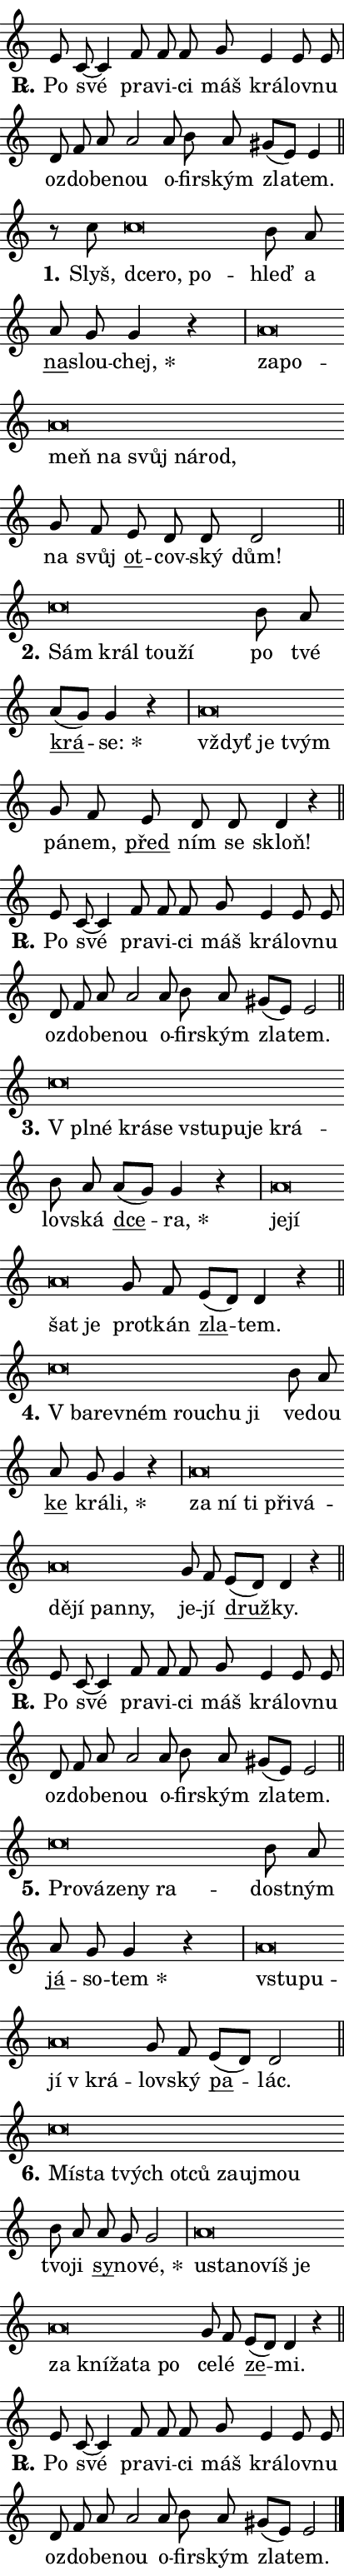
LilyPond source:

\version "2.22.1"
\header { tagline = "" }
\paper {
  indent = 0\cm
  top-margin = 0\cm
  right-margin = 0\cm
  bottom-margin = 0\cm
  left-margin = 0\cm
  paper-width = 7\cm
  page-breaking = #ly:one-page-breaking
  system-system-spacing.basic-distance = #11
  score-system-spacing.basic-distance = #11
  ragged-last = ##f
}


%% Author: Thomas Morley
%% https://lists.gnu.org/archive/html/lilypond-user/2020-05/msg00002.html
#(define (line-position grob)
"Returns position of @var[grob} in current system:
   @code{'start}, if at first time-step
   @code{'end}, if at last time-step
   @code{'middle} otherwise
"
  (let* ((col (ly:item-get-column grob))
         (ln (ly:grob-object col 'left-neighbor))
         (rn (ly:grob-object col 'right-neighbor))
         (col-to-check-left (if (ly:grob? ln) ln col))
         (col-to-check-right (if (ly:grob? rn) rn col))
         (break-dir-left
           (and
             (ly:grob-property col-to-check-left 'non-musical #f)
             (ly:item-break-dir col-to-check-left)))
         (break-dir-right
           (and
             (ly:grob-property col-to-check-right 'non-musical #f)
             (ly:item-break-dir col-to-check-right))))
        (cond ((eqv? 1 break-dir-left) 'start)
              ((eqv? -1 break-dir-right) 'end)
              (else 'middle))))

#(define (tranparent-at-line-position vctor)
  (lambda (grob)
  "Relying on @code{line-position} select the relevant enry from @var{vctor}.
Used to determine transparency,"
    (case (line-position grob)
      ((end) (not (vector-ref vctor 0)))
      ((middle) (not (vector-ref vctor 1)))
      ((start) (not (vector-ref vctor 2))))))

noteHeadBreakVisibility =
#(define-music-function (break-visibility)(vector?)
"Makes @code{NoteHead}s transparent relying on @var{break-visibility}"
#{
  \override NoteHead.transparent =
    #(tranparent-at-line-position break-visibility)
#})

#(define delete-ledgers-for-transparent-note-heads
  (lambda (grob)
    "Reads whether a @code{NoteHead} is transparent.
If so this @code{NoteHead} is removed from @code{'note-heads} from
@var{grob}, which is supposed to be @code{LedgerLineSpanner}.
As a result ledgers are not printed for this @code{NoteHead}"
    (let* ((nhds-array (ly:grob-object grob 'note-heads))
           (nhds-list
             (if (ly:grob-array? nhds-array)
                 (ly:grob-array->list nhds-array)
                 '()))
           ;; Relies on the transparent-property being done before
           ;; Staff.LedgerLineSpanner.after-line-breaking is executed.
           ;; This is fragile ...
           (to-keep
             (remove
               (lambda (nhd)
                 (ly:grob-property nhd 'transparent #f))
               nhds-list)))
      ;; TODO find a better method to iterate over grob-arrays, similiar
      ;; to filter/remove etc for lists
      ;; For now rebuilt from scratch
      (set! (ly:grob-object grob 'note-heads)  '())
      (for-each
        (lambda (nhd)
          (ly:pointer-group-interface::add-grob grob 'note-heads nhd))
        to-keep))))

hideNotes = {
  \noteHeadBreakVisibility #begin-of-line-visible
}
unHideNotes = {
  \noteHeadBreakVisibility #all-visible
}

% work-around for resetting accidentals
% https://lilypond.org/doc/v2.23/Documentation/notation/displaying-rhythms#unmetered-music
cadenzaMeasure = {
  \cadenzaOff
  \partial 1024 s1024
  \cadenzaOn
}

#(define-markup-command (accent layout props text) (markup?)
  "Underline accented syllable"
  (interpret-markup layout props
    #{\markup \override #'(offset . 4.3) \underline { #text }#}))

responsum = \markup \concat {
  "R" \hspace #-1.05 \path #0.1 #'((moveto 0 0.07) (lineto 0.9 0.8)) \hspace #0.05 "."
}

\layout {
    \context {
        \Staff
        \remove "Time_signature_engraver"
        \override LedgerLineSpanner.after-line-breaking = #delete-ledgers-for-transparent-note-heads
    }
    \context {
        \Voice {
            \override NoteHead.output-attributes = #'((class . "notehead"))
            \override Hairpin.height = #0.55
        }
    }
    \context {
        \Lyrics {
            \override StanzaNumber.output-attributes = #'((class . "stanzanumber"))
            \override LyricSpace.minimum-distance = #0.9
            \override LyricText.font-name = #"TeX Gyre Schola"
            \override LyricText.font-size = 1
            \override StanzaNumber.font-name = #"TeX Gyre Schola Bold"
            \override StanzaNumber.font-size = 1
        }
    }
}

% magnetic-lyrics.ily
%
%   written by
%     Jean Abou Samra <jean@abou-samra.fr>
%     Werner Lemberg <wl@gnu.org>
%
%   adapted by
%     Jiri Hon <jiri.hon@gmail.com>
%
% Version 2022-Apr-15

% https://www.mail-archive.com/lilypond-user@gnu.org/msg149350.html

#(define (Left_hyphen_pointer_engraver context)
   "Collect syllable-hyphen-syllable occurrences in lyrics and store
them in properties.  This engraver only looks to the left.  For
example, if the lyrics input is @code{foo -- bar}, it does the
following.

@itemize @bullet
@item
Set the @code{text} property of the @code{LyricHyphen} grob between
@q{foo} and @q{bar} to @code{foo}.

@item
Set the @code{left-hyphen} property of the @code{LyricText} grob with
text @q{foo} to the @code{LyricHyphen} grob between @q{foo} and
@q{bar}.
@end itemize

Use this auxiliary engraver in combination with the
@code{lyric-@/text::@/apply-@/magnetic-@/offset!} hook."
   (let ((hyphen #f)
         (text #f))
     (make-engraver
      (acknowledgers
       ((lyric-syllable-interface engraver grob source-engraver)
        (set! text grob)))
      (end-acknowledgers
       ((lyric-hyphen-interface engraver grob source-engraver)
        ;(when (not (grob::has-interface grob 'lyric-space-interface))
          (set! hyphen grob)));)
      ((stop-translation-timestep engraver)
       (when (and text hyphen)
         (ly:grob-set-object! text 'left-hyphen hyphen))
       (set! text #f)
       (set! hyphen #f)))))

#(define (lyric-text::apply-magnetic-offset! grob)
   "If the space between two syllables is less than the value in
property @code{LyricText@/.details@/.squash-threshold}, move the right
syllable to the left so that it gets concatenated with the left
syllable.

Use this function as a hook for
@code{LyricText@/.after-@/line-@/breaking} if the
@code{Left_@/hyphen_@/pointer_@/engraver} is active."
   (let ((hyphen (ly:grob-object grob 'left-hyphen #f)))
     (when hyphen
       (let ((left-text (ly:spanner-bound hyphen LEFT)))
         (when (grob::has-interface left-text 'lyric-syllable-interface)
           (let* ((common (ly:grob-common-refpoint grob left-text X))
                  (this-x-ext (ly:grob-extent grob common X))
                  (left-x-ext
                   (begin
                     ;; Trigger magnetism for left-text.
                     (ly:grob-property left-text 'after-line-breaking)
                     (ly:grob-extent left-text common X)))
                  ;; `delta` is the gap width between two syllables.
                  (delta (- (interval-start this-x-ext)
                            (interval-end left-x-ext)))
                  (details (ly:grob-property grob 'details))
                  (threshold (assoc-get 'squash-threshold details 0.2)))
             (when (< delta threshold)
               (let* (;; We have to manipulate the input text so that
                      ;; ligatures crossing syllable boundaries are not
                      ;; disabled.  For languages based on the Latin
                      ;; script this is essentially a beautification.
                      ;; However, for non-Western scripts it can be a
                      ;; necessity.
                      (lt (ly:grob-property left-text 'text))
                      (rt (ly:grob-property grob 'text))
                      (is-space (grob::has-interface hyphen 'lyric-space-interface))
                      (space (if is-space " " ""))
                      (space-markup (grob-interpret-markup grob " "))
                      (space-size (interval-length (ly:stencil-extent space-markup X)))
                      (extra-delta (if is-space space-size 0))
                      ;; Append new syllable.
                      (ltrt-space (if (and (string? lt) (string? rt))
                                (string-append lt space rt)
                                (make-concat-markup (list lt space rt))))
                      ;; Right-align `ltrt` to the right side.
                      (ltrt-space-markup (grob-interpret-markup
                               grob
                               (make-translate-markup
                                (cons (interval-length this-x-ext) 0)
                                (make-right-align-markup ltrt-space)))))
                 (begin
                   ;; Don't print `left-text`.
                   (ly:grob-set-property! left-text 'stencil #f)
                   ;; Set text and stencil (which holds all collected
                   ;; syllables so far) and shift it to the left.
                   (ly:grob-set-property! grob 'text ltrt-space)
                   (ly:grob-set-property! grob 'stencil ltrt-space-markup)
                   (ly:grob-translate-axis! grob (- (- delta extra-delta)) X))))))))))


#(define (lyric-hyphen::displace-bounds-first grob)
   ;; Make very sure this callback isn't triggered too early.
   (let ((left (ly:spanner-bound grob LEFT))
         (right (ly:spanner-bound grob RIGHT)))
     (ly:grob-property left 'after-line-breaking)
     (ly:grob-property right 'after-line-breaking)
     (ly:lyric-hyphen::print grob)))

squashThreshold = #0.4

\layout {
  \context {
    \Lyrics
    \consists #Left_hyphen_pointer_engraver
    \override LyricText.after-line-breaking =
      #lyric-text::apply-magnetic-offset!
    \override LyricHyphen.stencil = #lyric-hyphen::displace-bounds-first
    \override LyricText.details.squash-threshold = \squashThreshold
    \override LyricHyphen.minimum-distance = 0
    \override LyricHyphen.minimum-length = \squashThreshold
  }
}

squash = \override LyricText.details.squash-threshold = 9999
unSquash = \override LyricText.details.squash-threshold = \squashThreshold

left = \override LyricText.self-alignment-X = #LEFT
unLeft = \revert LyricText.self-alignment-X

starOffset = #(lambda (grob) 
                (let ((x_offset (ly:self-alignment-interface::aligned-on-x-parent grob)))
                  (if (= x_offset 0) 0 (+ x_offset 1.2))))

star = #(define-music-function (syllable)(string?)
"Append star separator at the end of a syllable"
#{
  \once \override LyricText.X-offset = #starOffset
  \lyricmode { \markup {
    #syllable
    \override #'((font-name . "TeX Gyre Schola Bold")) \hspace #0.2 \lower #0.65 \larger "*"
  } }
#})

starAccent = #(define-music-function (syllable)(string?)
"Append star separator at the end of a syllable and make accent"
#{
  \once \override LyricText.X-offset = #starOffset
  \lyricmode { \markup {
    \accent #syllable
    \override #'((font-name . "TeX Gyre Schola Bold")) \hspace #0.2 \lower #0.65 \larger "*"
  } }
#})

breath = #(define-music-function (syllable)(string?)
"Append breathing indicator at the end of a syllable"
#{
  \lyricmode { \markup { #syllable "+" } }
#})

optionalBreath = #(define-music-function (syllable)(string?)
"Append optional breathing indicator at the end of a syllable"
#{
  \lyricmode { \markup { #syllable "(+)" } }
#})


\score {
    <<
        \new Voice = "melody" { \cadenzaOn \key c \major \relative { e'8 c~ c4 f8 f f g \bar "" e4 e8 e \cadenzaMeasure \bar "|" d f a a2 \bar "" a8 b a gis[( e)] e4 \cadenzaMeasure \bar "||" \break }
\relative { r8 c''8 c\breve*1/16 \hideNotes \breve*1/16 \breve*1/16 \bar "" \unHideNotes b8 a \bar "" a g g4 r \cadenzaMeasure \bar "|" a\breve*1/16 \hideNotes \breve*1/16 \bar "" \breve*1/16 \bar "" \breve*1/16 \bar "" \breve*1/16 \bar "" \breve*1/16 \breve*1/16 \bar "" \unHideNotes g8 f \bar "" e d d d2 \cadenzaMeasure \bar "||" \break }
\relative { c''\breve*1/16 \hideNotes \breve*1/16 \bar "" \breve*1/16 \breve*1/16 \bar "" \unHideNotes b8 a \bar "" a[( g)] g4 r \cadenzaMeasure \bar "|" a\breve*1/16 \hideNotes \breve*1/16 \breve*1/16 \bar "" \unHideNotes g8 f \bar "" e d d d4 r \cadenzaMeasure \bar "||" \break }
\relative { e'8 c~ c4 f8 f f g \bar "" e4 e8 e \cadenzaMeasure \bar "|" d f a a2 \bar "" a8 b a gis[( e)] e2 \cadenzaMeasure \bar "||" \break }
\relative { c''\breve*1/16 \hideNotes \breve*1/16 \bar "" \breve*1/16 \bar "" \breve*1/16 \bar "" \breve*1/16 \bar "" \breve*1/16 \bar "" \breve*1/16 \breve*1/16 \bar "" \unHideNotes b8 a \bar "" a[( g)] g4 r \cadenzaMeasure \bar "|" a\breve*1/16 \hideNotes \breve*1/16 \bar "" \breve*1/16 \breve*1/16 \bar "" \unHideNotes g8 f \bar "" e[( d)] d4 r \cadenzaMeasure \bar "||" \break }
\relative { c''\breve*1/16 \hideNotes \breve*1/16 \bar "" \breve*1/16 \bar "" \breve*1/16 \bar "" \breve*1/16 \breve*1/16 \bar "" \unHideNotes b8 a \bar "" a g g4 r \cadenzaMeasure \bar "|" a\breve*1/16 \hideNotes \breve*1/16 \bar "" \breve*1/16 \bar "" \breve*1/16 \bar "" \breve*1/16 \bar "" \breve*1/16 \bar "" \breve*1/16 \bar "" \breve*1/16 \breve*1/16 \bar "" \unHideNotes g8 f \bar "" e[( d)] d4 r \cadenzaMeasure \bar "||" \break }
\relative { e'8 c~ c4 f8 f f g \bar "" e4 e8 e \cadenzaMeasure \bar "|" d f a a2 \bar "" a8 b a gis[( e)] e2 \cadenzaMeasure \bar "||" \break }
\relative { c''\breve*1/16 \hideNotes \breve*1/16 \bar "" \breve*1/16 \bar "" \breve*1/16 \breve*1/16 \bar "" \unHideNotes b8 a \bar "" a g g4 r \cadenzaMeasure \bar "|" a\breve*1/16 \hideNotes \breve*1/16 \bar "" \breve*1/16 \breve*1/16 \bar "" \unHideNotes g8 f \bar "" e[( d)] d2 \cadenzaMeasure \bar "||" \break }
\relative { c''\breve*1/16 \hideNotes \breve*1/16 \bar "" \breve*1/16 \bar "" \breve*1/16 \bar "" \breve*1/16 \bar "" \breve*1/16 \bar "" \breve*1/16 \breve*1/16 \bar "" \unHideNotes b8 a \bar "" a g g2 \cadenzaMeasure \bar "|" a\breve*1/16 \hideNotes \breve*1/16 \bar "" \breve*1/16 \bar "" \breve*1/16 \bar "" \breve*1/16 \bar "" \breve*1/16 \bar "" \breve*1/16 \bar "" \breve*1/16 \bar "" \breve*1/16 \breve*1/16 \bar "" \unHideNotes g8 f \bar "" e[( d)] d4 r \cadenzaMeasure \bar "||" \break }
\relative { e'8 c~ c4 f8 f f g \bar "" e4 e8 e \cadenzaMeasure \bar "|" d f a a2 \bar "" a8 b a gis[( e)] e2 \cadenzaMeasure \bar "||" \break } \bar "|." }
        \new Lyrics \lyricsto "melody" { \lyricmode { \set stanza = \responsum
Po své pra -- vi -- ci máš krá -- lov -- nu oz -- do -- be -- nou o -- fir -- ským zla -- tem.
\set stanza = "1."
Slyš, \left dce -- \squash ro, po -- \unLeft \unSquash hleď a \markup \accent na -- slou -- \star chej, \left za -- \squash po -- meň na svůj ná -- rod, \unLeft \unSquash na svůj \markup \accent ot -- cov -- ský dům!
\set stanza = "2."
\left Sám \squash král tou -- ží \unLeft \unSquash po tvé \markup \accent krá -- \star se: \left vždyť \squash je tvým \unLeft \unSquash pá -- nem, \markup \accent před ním se skloň!
\set stanza = \responsum
Po své pra -- vi -- ci máš krá -- lov -- nu oz -- do -- be -- nou o -- fir -- ským zla -- tem.
\set stanza = "3."
\left "V pl" -- \squash né krá -- se vstu -- pu -- je krá -- \unLeft \unSquash lov -- ská \markup \accent dce -- \star ra, \left je -- \squash jí šat je \unLeft \unSquash pro -- tkán \markup \accent zla -- tem.
\set stanza = "4."
\left "V ba" -- \squash rev -- ném rou -- chu ji \unLeft \unSquash ve -- dou \markup \accent ke krá -- \star li, \left za \squash ní ti při -- vá -- dě -- jí pan -- ny, \unLeft \unSquash je -- jí \markup \accent druž -- ky.
\set stanza = \responsum
Po své pra -- vi -- ci máš krá -- lov -- nu oz -- do -- be -- nou o -- fir -- ským zla -- tem.
\set stanza = "5."
\left Pro -- \squash vá -- ze -- ny ra -- \unLeft \unSquash dost -- ným \markup \accent já -- so -- \star tem \left vstu -- \squash pu -- jí "v krá" -- \unLeft \unSquash lov -- ský \markup \accent pa -- lác.
\set stanza = "6."
\left Mí -- \squash sta tvých ot -- ců za -- u -- jmou \unLeft \unSquash tvo -- ji \markup \accent sy -- no -- \star vé, \left u -- \squash sta -- no -- víš je za kní -- ža -- ta po \unLeft \unSquash ce -- lé \markup \accent ze -- mi.
\set stanza = \responsum
Po své pra -- vi -- ci máš krá -- lov -- nu oz -- do -- be -- nou o -- fir -- ským zla -- tem. } }
    >>
    \layout {}
}
